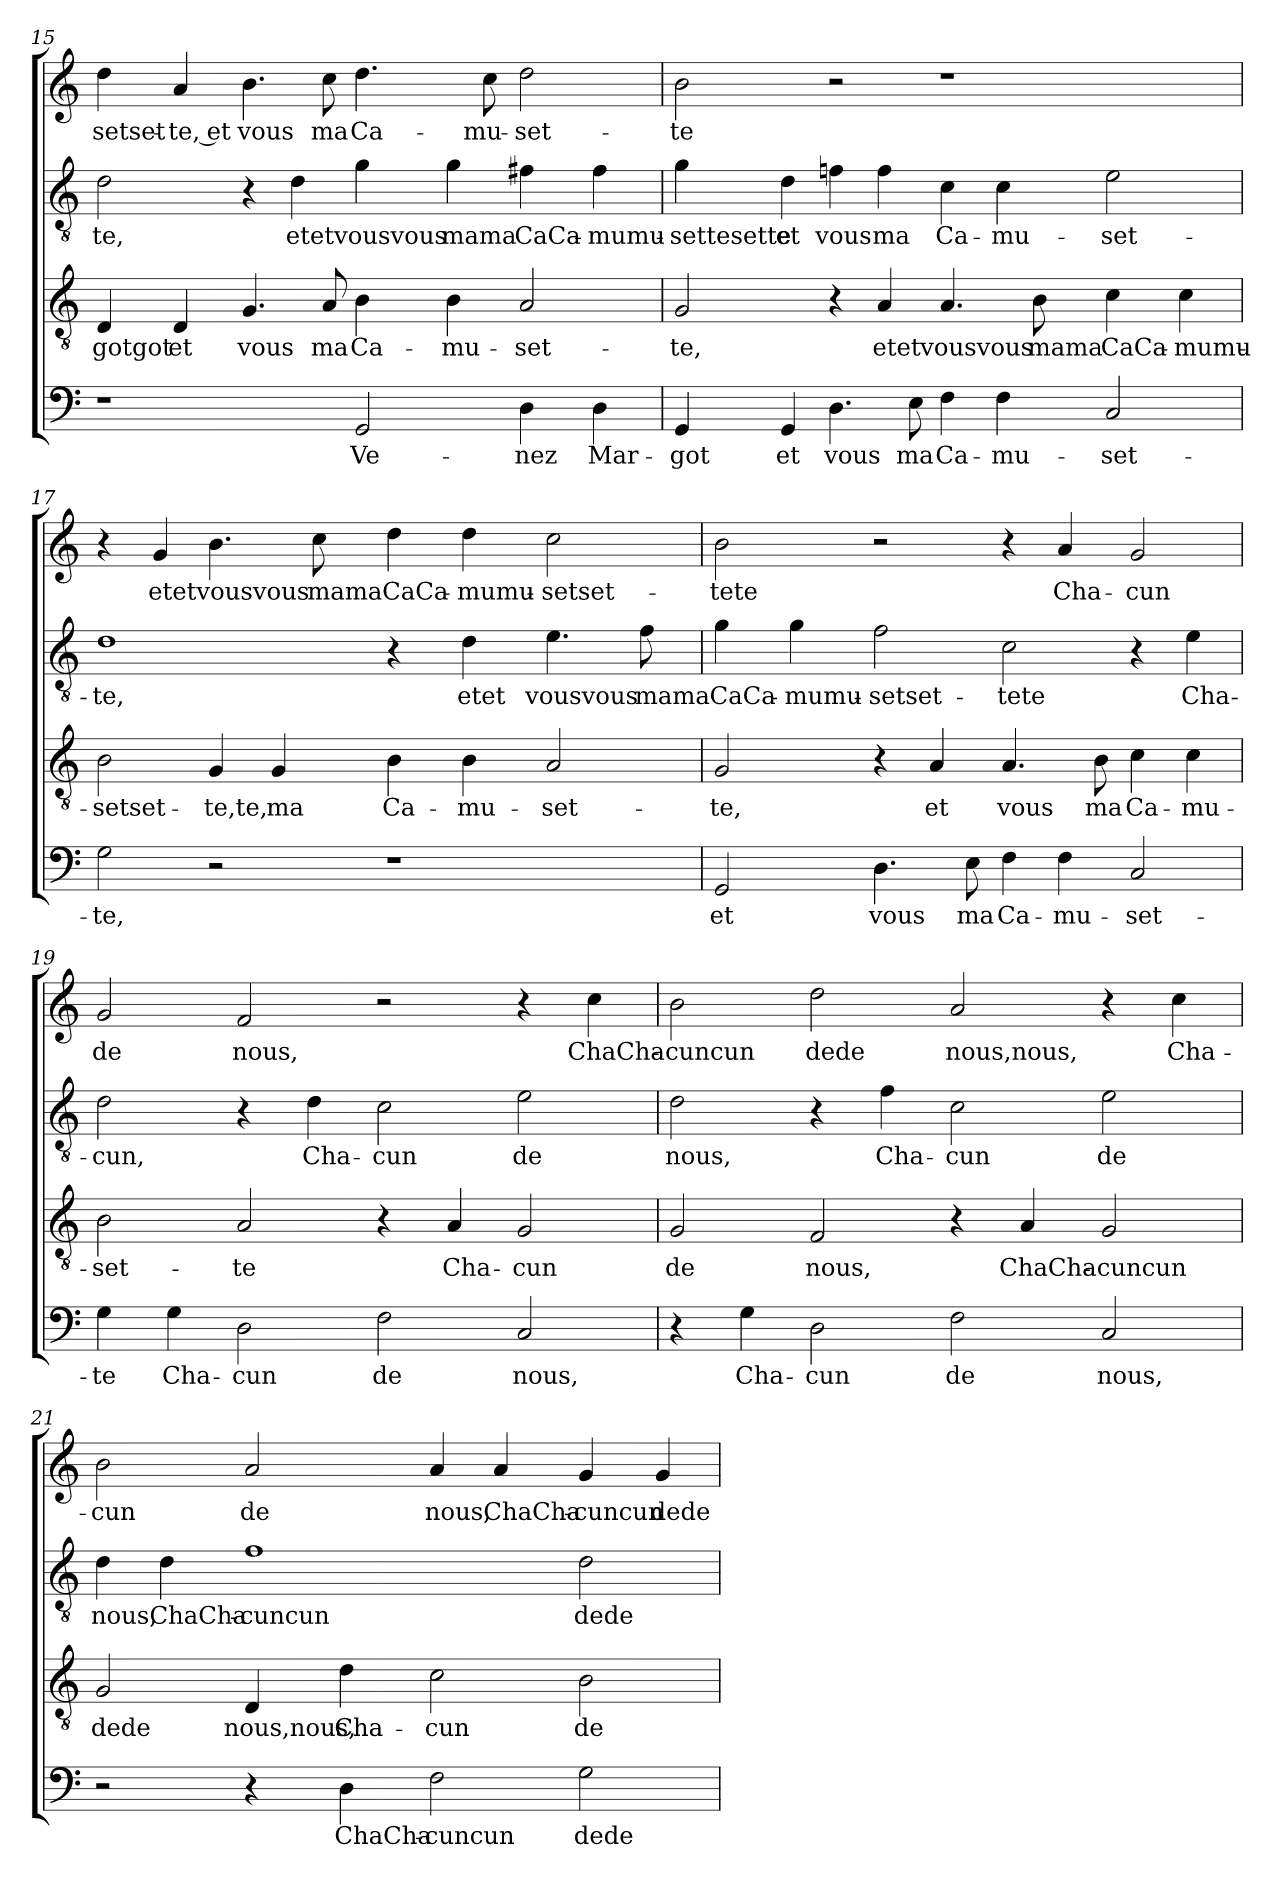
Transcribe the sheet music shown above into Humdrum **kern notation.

**kern	**text	**kern	**text	**kern	**text	**kern	**text
*part4	*part4	*part3	*part3	*part2	*part2	*part1	*part1
*staff4	*staff4	*staff3	*staff3	*staff2	*staff2	*staff1	*staff1
*clefF4	*	*clefGv2	*	*clefGv2	*	*clefG2	*
*k[]	*	*k[]	*	*k[]	*	*k[]	*
=15	=15	=15	=15	=15	=15	=15	=15
1r	.	4D	-gotgot	2d	-te,	4dd	-setset-
.	.	4D	et	.	.	4a	te, et
.	.	4.G	vous	4r	.	4.b	vous
.	.	.	.	4d	etet	.	.
.	.	8A	ma	.	.	8cc	ma
2GG	Ve-	4B	Ca-	4g	vousvous	4.dd	Ca-
.	.	4B	-mu-	4g	mama	.	.
.	.	.	.	.	.	8cc	-mu-
4D	-nez	2A	-set-	4f#X	CaCa-	2dd	-set-
4D	Mar-	.	.	4f#	-mumu-	.	.
!!LO:LB:g=z
=16	=16	=16	=16	=16	=16	=16	=16
4GG	-got	2G	-te,	4g	-settesette	2b	-te
4GG	et	.	.	4d	et	.	.
4.D	vous	4r	.	4fn	vous	2r	.
.	.	4A	etet	4f	ma	.	.
8E	ma	.	.	.	.	.	.
4F	Ca-	4.A	vousvous	4c	Ca-	1r	.
4F	-mu-	.	.	4c	-mu-	.	.
.	.	8B	mama	.	.	.	.
2C	-set-	4c	CaCa-	2e	-set-	.	.
.	.	4c	-mumu-	.	.	.	.
=17	=17	=17	=17	=17	=17	=17	=17
2G	-te,	2B	-setset-	1d	-te,	4r	.
.	.	.	.	.	.	4g	-etet
2r	.	4G	-te,te,	.	.	4.b	vousvous
.	.	4G	ma	.	.	.	.
.	.	.	.	.	.	8cc	mama
1r	.	4B	Ca-	4r	.	4dd	CaCa-
.	.	4B	-mu-	4d	etet	4dd	-mumu-
.	.	2A	-set-	4.e	vousvous	2cc	-setset-
.	.	.	.	8f	mama	.	.
=18	=18	=18	=18	=18	=18	=18	=18
2GG	et	2G	-te,	4g	CaCa-	2b	-tete
.	.	.	.	4g	-mumu-	.	.
4.D	vous	4r	.	2f	-setset-	2r	.
.	.	4A	et	.	.	.	.
8E	ma	.	.	.	.	.	.
4F	Ca-	4.A	vous	2c	-tete	4r	.
4F	-mu-	.	.	.	.	4a	Cha-
.	.	8B	ma	.	.	.	.
2C	-set-	4c	Ca-	4r	.	2g	-cun
.	.	4c	-mu-	4e	Cha-	.	.
=19	=19	=19	=19	=19	=19	=19	=19
4G	-te	2B	-set-	2d	-cun,	2g	de
4G	Cha-	.	.	.	.	.	.
2D	-cun	2A	-te	4r	.	2f	nous,
.	.	.	.	4d	Cha-	.	.
2F	de	4r	.	2c	-cun	2r	.
.	.	4A	Cha-	.	.	.	.
2C	nous,	2G	-cun	2e	de	4r	.
.	.	.	.	.	.	4cc	ChaCha-
!!LO:LB:g=z
=20	=20	=20	=20	=20	=20	=20	=20
4r	.	2G	de	2d	nous,	2b	-cuncun
4G	Cha-	.	.	.	.	.	.
2D	-cun	2F	nous,	4r	.	2dd	dede
.	.	.	.	4f	Cha-	.	.
2F	de	4r	.	2c	-cun	2a	nous,nous,
.	.	4A	ChaCha-	.	.	.	.
2C	nous,	2G	-cuncun	2e	de	4r	.
.	.	.	.	.	.	4cc	Cha-
=21	=21	=21	=21	=21	=21	=21	=21
2r	.	2G	dede	4d	nous,	2b	-cun
.	.	.	.	4d	ChaCha-	.	.
4r	.	4D	nous,nous,	1f	-cuncun	2a	de
4D	ChaCha-	4d	Cha-	.	.	.	.
2F	-cuncun	2c	-cun	.	.	4a	nous,
.	.	.	.	.	.	4a	ChaCha-
2G	dede	2B	de	2d	dede	4g	-cuncun
.	.	.	.	.	.	4g	dede
=	=	=	=	=	=	=	=
*-	*-	*-	*-	*-	*-	*-	*-
